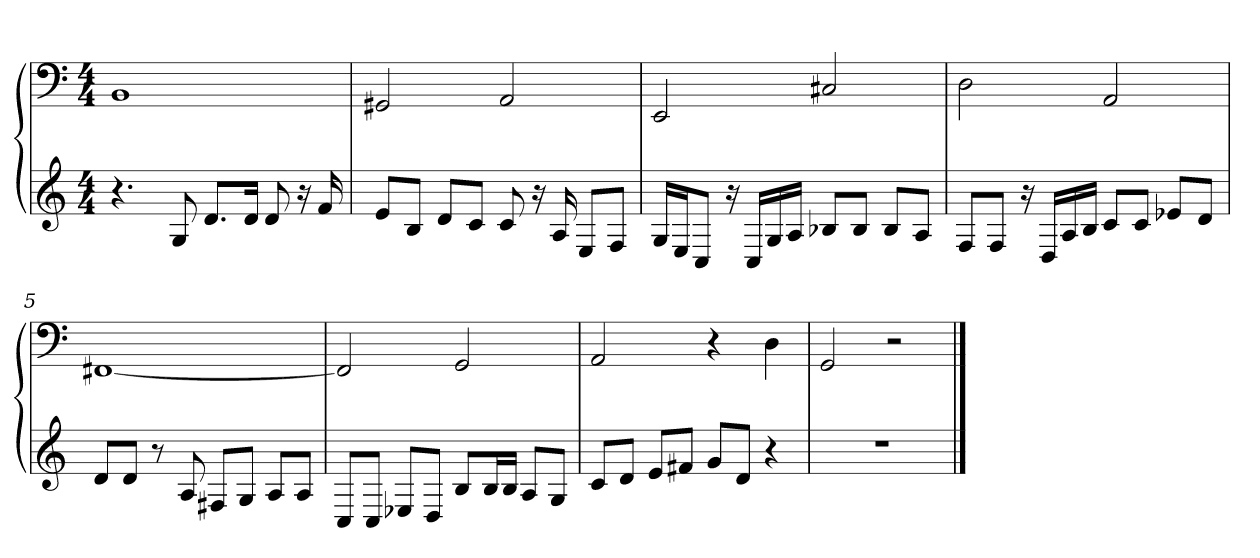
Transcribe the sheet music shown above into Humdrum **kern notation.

**kern	**kern
*part1	*part1
*staff2	*staff1
*k[]	*k[]
*a:	*a:
*M4/4	*M4/4
=1	=1
4.r	1BB
8G	.
8.dL	.
16dJk	.
8d	.
16r	.
16f	.
=2	=2
8eL	2GG#X
8BJ	.
8dL	.
8cJ	.
8c	2AA
16r	.
16A	.
8EL	.
8FJ	.
=3	=3
16GLL	2EE
16EJ	.
8CJ	.
16r	.
16CLL	.
16G	.
16AJJ	.
8B-XL	2C#X
8B-J	.
8B-L	.
8AJ	.
=4	=4
8FL	2D
8FJ	.
16r	.
16DLL	.
16A	.
16BJJ	.
8cL	2AA
8cJ	.
8e-XL	.
8dJ	.
=5	=5
8dL	[1FF#X
8dJ	.
8r	.
8A	.
8F#XL	.
8GJ	.
8AL	.
8AJ	.
=6	=6
8CL	2FF#]
8CJ	.
8E-XL	.
8DJ	.
8BL	2GG
16BL	.
16BJJ	.
8AL	.
8GJ	.
=7	=7
8cL	2AA
8dJ	.
8eL	.
8f#XJ	.
8gL	4r
8dJ	.
4r	4D
=8	=8
1r	2GG
.	2r
==	==
*-	*-
